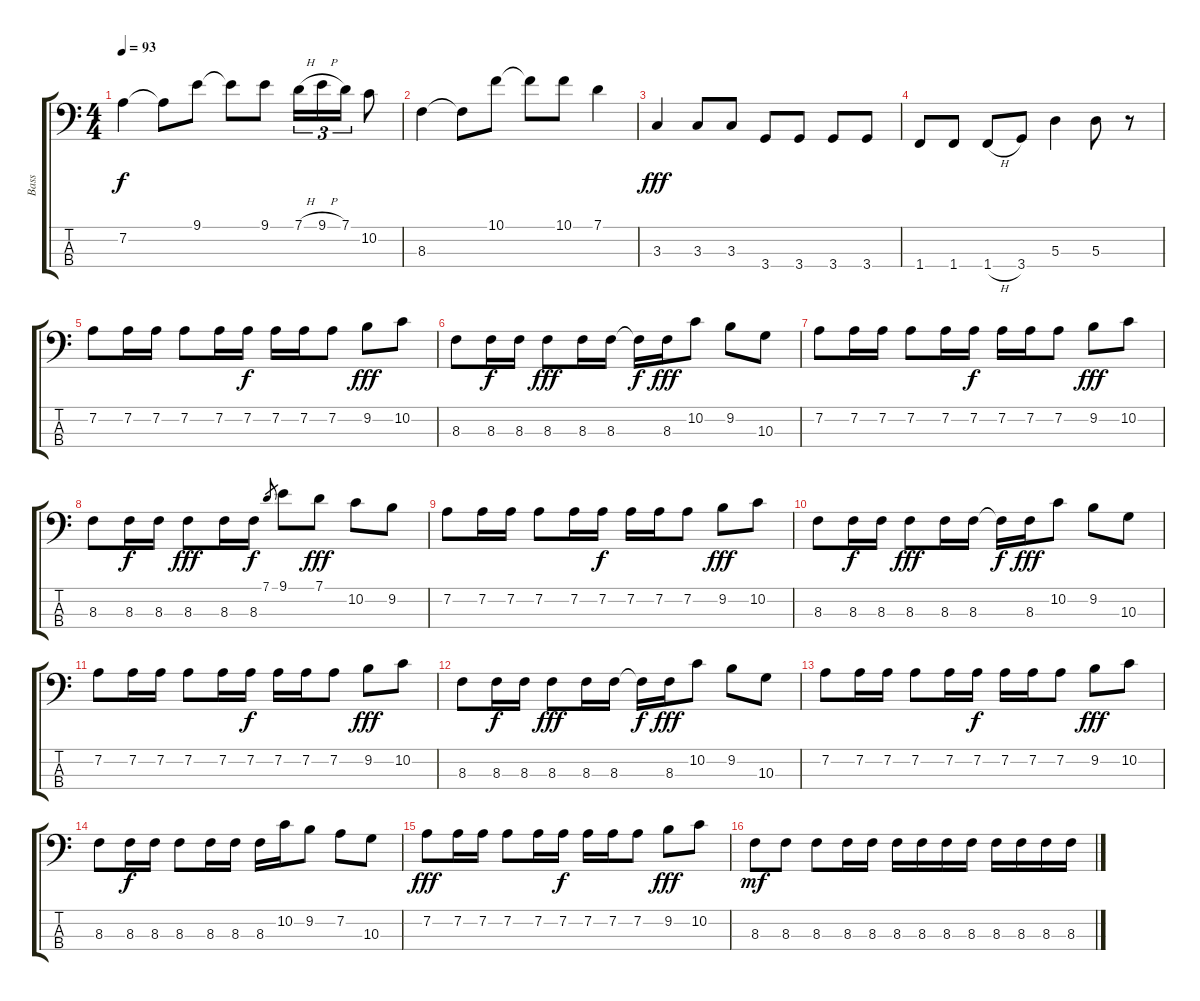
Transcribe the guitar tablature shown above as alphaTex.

\track ("Bass" "Bass") {instrument electricbassfinger}
\staff {score tabs}
\tuning (G2 D2 A1 E1) {hide}
\ts (4 4)
\tempo 93
\clef f4
\ks c
7.2.4{dy f} 7.2{t}.8 9.1.8 9.1{t}.8 9.1.8 7.1{h}.16{tu (3 2)} 9.1{h}.16{tu (3 2)} 7.1.16{tu (3 2)} 10.2.8 |
8.3.4 8.3{t}.8 10.1.8 10.1{t}.8 10.1.8 7.1.4 |
3.3.4{dy fff} 3.3.8 3.3.8 3.4.8 3.4.8 3.4.8 3.4.8 |
1.4.8 1.4.8 1.4{h}.8 3.4.8 5.3.4 5.3.8 r.8 |
7.2.8 7.2.16 7.2.16 7.2.8 7.2.16 7.2.16{dy f} 7.2.16 7.2.16 7.2.8 9.2.8{dy fff} 10.2.8 |
8.3.8 8.3.16{dy f} 8.3.16 8.3.8{dy fff} 8.3.16 8.3.16 8.3{t}.16{dy f} 8.3.16{dy fff} 10.2.8 9.2.8 10.3.8 |
7.2.8 7.2.16 7.2.16 7.2.8 7.2.16 7.2.16{dy f} 7.2.16 7.2.16 7.2.8 9.2.8{dy fff} 10.2.8 |
8.3.8 8.3.16{dy f} 8.3.16 8.3.8{dy fff} 8.3.16 8.3.16{dy f} 7.1.8{gr} 9.1.8 7.1.8{dy fff} 10.2.8 9.2.8 |
7.2.8 7.2.16 7.2.16 7.2.8 7.2.16 7.2.16{dy f} 7.2.16 7.2.16 7.2.8 9.2.8{dy fff} 10.2.8 |
8.3.8 8.3.16{dy f} 8.3.16 8.3.8{dy fff} 8.3.16 8.3.16 8.3{t}.16{dy f} 8.3.16{dy fff} 10.2.8 9.2.8 10.3.8 |
7.2.8 7.2.16 7.2.16 7.2.8 7.2.16 7.2.16{dy f} 7.2.16 7.2.16 7.2.8 9.2.8{dy fff} 10.2.8 |
8.3.8 8.3.16{dy f} 8.3.16 8.3.8{dy fff} 8.3.16 8.3.16 8.3{t}.16{dy f} 8.3.16{dy fff} 10.2.8 9.2.8 10.3.8 |
7.2.8 7.2.16 7.2.16 7.2.8 7.2.16 7.2.16{dy f} 7.2.16 7.2.16 7.2.8 9.2.8{dy fff} 10.2.8 |
8.3.8 8.3.16{dy f} 8.3.16 8.3.8 8.3.16 8.3.16 8.3.16 10.2.16 9.2.8 7.2.8 10.3.8 |
7.2.8{dy fff} 7.2.16 7.2.16 7.2.8 7.2.16 7.2.16{dy f} 7.2.16 7.2.16 7.2.8 9.2.8{dy fff} 10.2.8 |
8.3.8{dy mf} 8.3.8 8.3.8 8.3.16 8.3.16 8.3.16 8.3.16 8.3.16 8.3.16 8.3.16 8.3.16 8.3.16 8.3.16
